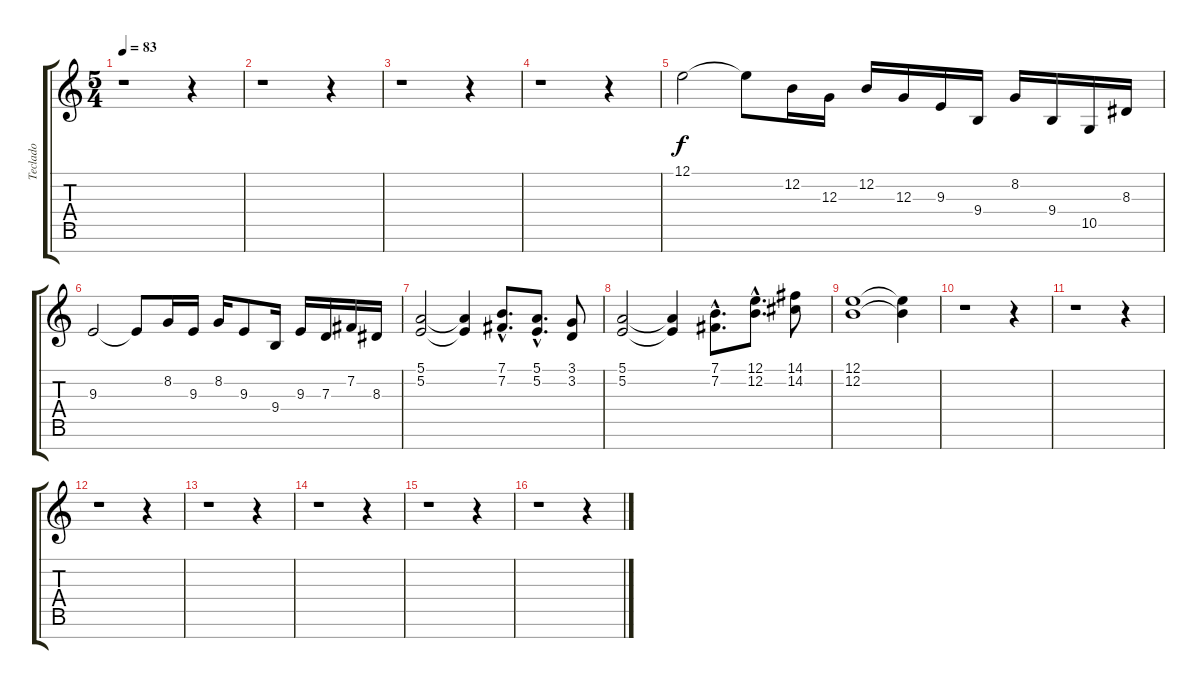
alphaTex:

\track ("Teclado" "Teclado") {instrument electricpiano1}
\staff {score tabs}
\tuning (E4 B3 G3 D3 A2 E2 B1) {hide}
\ts (5 4)
\tempo 83
\clef g2
\ks c
r.1{dy f} r.4 |
r.1 r.4 |
r.1 r.4 |
r.1 r.4 |
12.1.2{balance 16 instrument electricpiano1} 12.1{t}.8 12.2.16 12.3.16 12.2.16 12.3.16 9.3.16 9.4.16 8.2.16 9.4.16 10.5.16 8.3.16 |
9.3.2 9.3{t}.8 8.2.16 9.3.16 8.2.16 9.3.8 9.4.16 9.3.16 7.3.16 7.2.16 8.3.16 |
(5.1 5.2).2 (5.1{t} 5.2{t}).4 (7.1{hac} 7.2{hac}).8{d} (5.1{hac} 5.2{hac}).8{d} (3.1 3.2).8 |
(5.1 5.2).2 (5.1{t} 5.2{t}).4 (7.1{hac} 7.2{hac}).8{d} (12.1{hac} 12.2{hac}).8{d} (14.1 14.2).8 |
(12.1 12.2).1{volume 0 balance 8} (12.1{t} 12.2{t}).4 |
r.1 r.4 |
r.1 r.4 |
r.1 r.4 |
r.1 r.4 |
r.1 r.4 |
r.1 r.4 |
r.1 r.4
